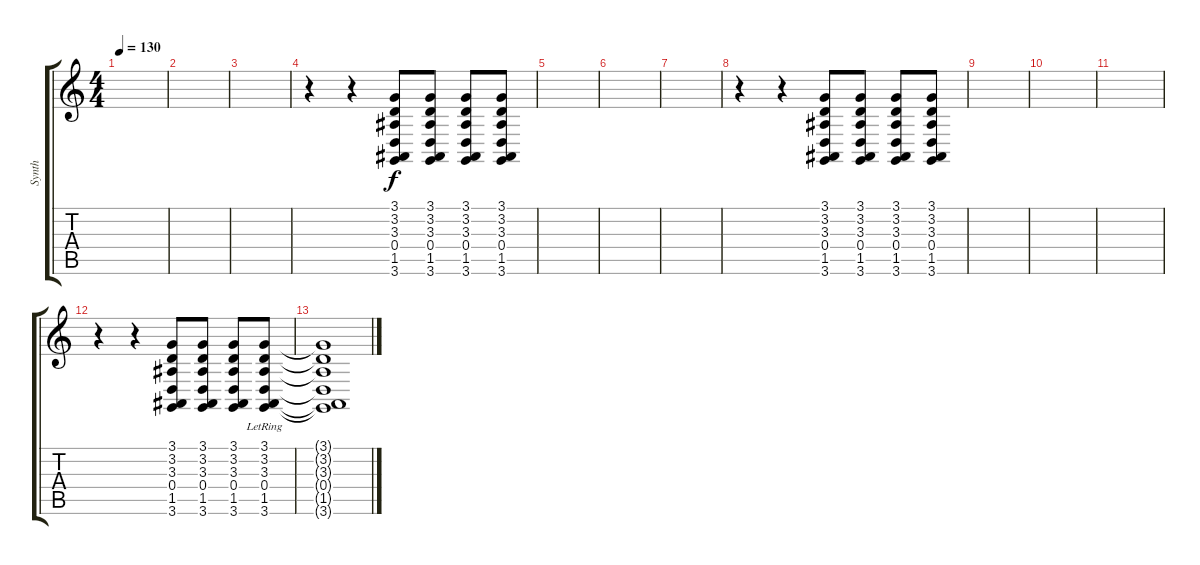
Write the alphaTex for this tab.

\track ("Synth" "Synth") {instrument lead3calliope}
\staff {score tabs}
\tuning (E4 B3 G3 D3 A2 E2) {hide}
\ts (4 4)
\tempo 130
\clef g2
\ks c
|
|
|
r.4 r.4 (3.1 3.2 3.3 0.4 1.5 3.6).8 (3.1 3.2 3.3 0.4 1.5 3.6).8 (3.1 3.2 3.3 0.4 1.5 3.6).8 (3.1 3.2 3.3 0.4 1.5 3.6).8 |
|
|
|
r.4 r.4 (3.1 3.2 3.3 0.4 1.5 3.6).8 (3.1 3.2 3.3 0.4 1.5 3.6).8 (3.1 3.2 3.3 0.4 1.5 3.6).8 (3.1 3.2 3.3 0.4 1.5 3.6).8 |
|
|
|
r.4 r.4 (3.1 3.2 3.3 0.4 1.5 3.6).8 (3.1 3.2 3.3 0.4 1.5 3.6).8 (3.1 3.2 3.3 0.4 1.5 3.6).8 (3.1{lr} 3.2{lr} 3.3{lr} 0.4{lr} 1.5{lr} 3.6{lr}).8 |
(3.1{t} 3.2{t} 3.3{t} 0.4{t} 1.5{t} 3.6{t}).1
